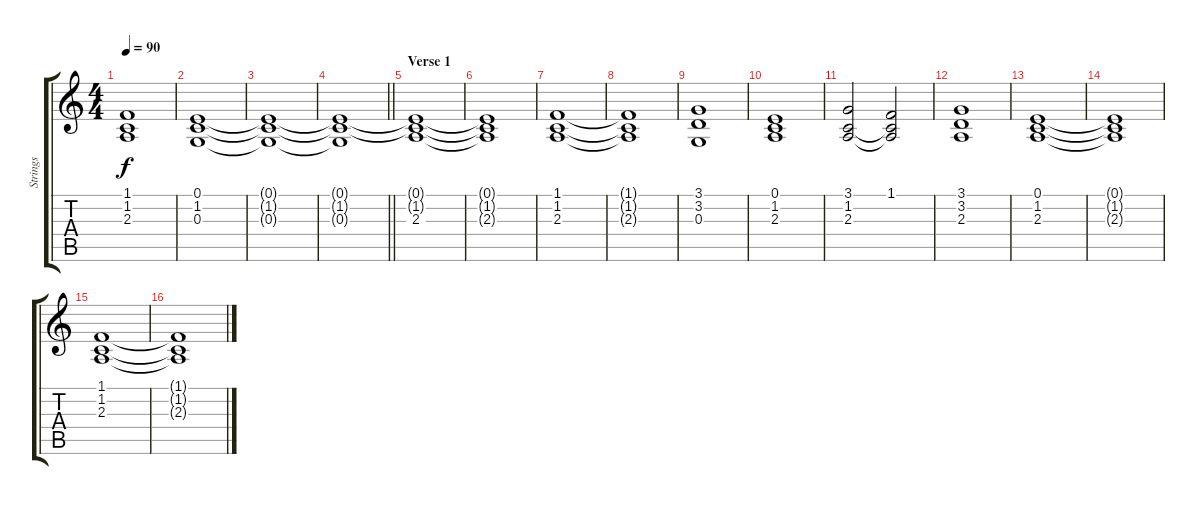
\track ("Strings" "Strings") {instrument stringensemble1}
\staff {score tabs}
\tuning (E4 B3 G3 D3 A2 E2) {hide}
\ts (4 4)
\tempo 90
\clef g2
\ks aminor
(1.1{t} 1.2{t} 2.3{t}).1{dy f} |
(0.1 1.2 0.3).1 |
(0.1{t} 1.2{t} 0.3{t}).1 |
\barLineRight lightlight
(0.1{t} 1.2{t} 0.3{t}).1 |
\section ("" "Verse 1")
(0.1{t} 1.2{t} 2.3).1 |
(0.1{t} 1.2{t} 2.3{t}).1 |
(1.1 1.2 2.3).1 |
(1.1{t} 1.2{t} 2.3{t}).1 |
(3.1 3.2 0.3).1 |
(0.1 1.2 2.3).1 |
(3.1 1.2 2.3).2 (1.1 1.2{t} 2.3{t}).2 |
(3.1 3.2 2.3).1 |
(0.1 1.2 2.3).1 |
(0.1{t} 1.2{t} 2.3{t}).1 |
(1.1 1.2 2.3).1 |
(1.1{t} 1.2{t} 2.3{t}).1
